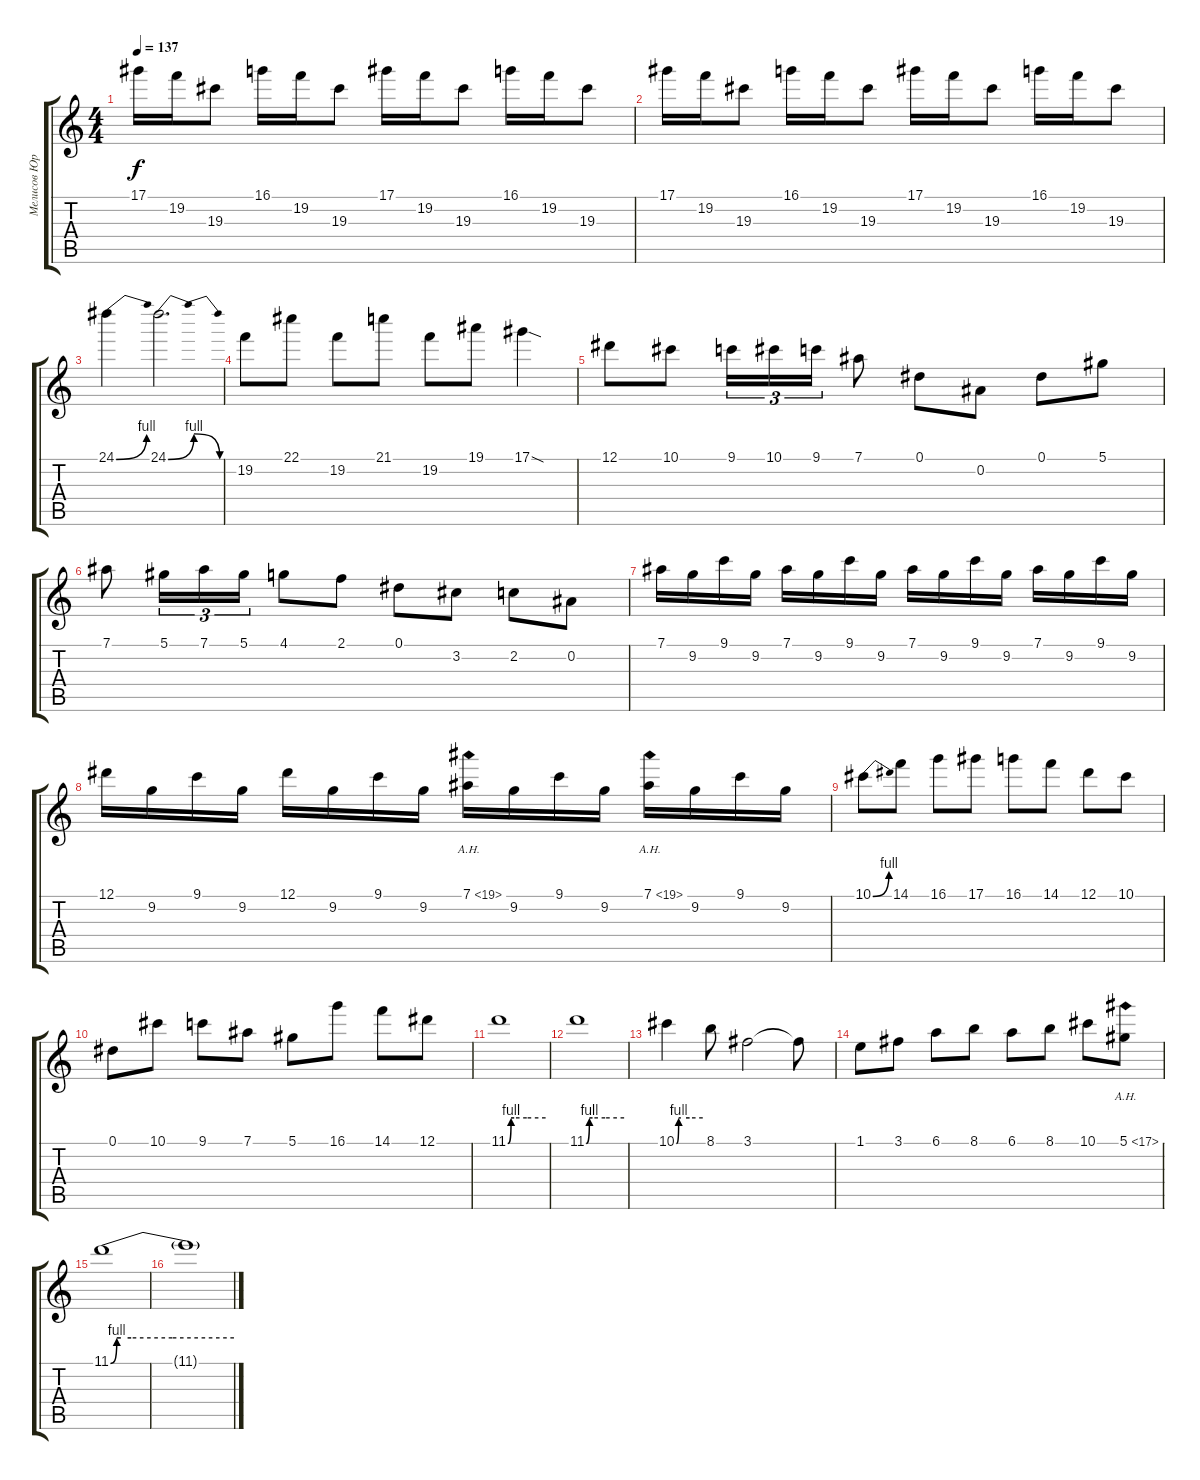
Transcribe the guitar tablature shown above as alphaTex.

\track ("Мелисов Юрий" "Мелисов Юр") {instrument distortionguitar}
\staff {score tabs}
\tuning (Eb4 Bb3 Gb3 Db3 Ab2 Eb2) {hide}
\ts (4 4)
\tempo 137
\clef g2
\ks c
17.1.16{dy f} 19.2.16 19.3.8 16.1.16 19.2.16 19.3.8 17.1.16 19.2.16 19.3.8 16.1.16 19.2.16 19.3.8 |
17.1.16 19.2.16 19.3.8 16.1.16 19.2.16 19.3.8 17.1.16 19.2.16 19.3.8 16.1.16 19.2.16 19.3.8 |
24.1{be (bend 0 0 60 4)}.4 24.1{be (bendrelease 0 0 10 4 30 4 60 0)}.2{d} |
19.2.8 22.1.8 19.2.8 21.1.8 19.2.8 19.1.8 17.1{sod}.4 |
12.1.8 10.1.8 9.1.16{tu (3 2)} 10.1.16{tu (3 2)} 9.1.16{tu (3 2)} 7.1.8 0.1.8 0.2.8 0.1.8 5.1.8 |
7.1.8 5.1.16{tu (3 2)} 7.1.16{tu (3 2)} 5.1.16{tu (3 2)} 4.1.8 2.1.8 0.1.8 3.2.8 2.2.8 0.2.8 |
7.1.16 9.2.16 9.1.16 9.2.16 7.1.16 9.2.16 9.1.16 9.2.16 7.1.16 9.2.16 9.1.16 9.2.16 7.1.16 9.2.16 9.1.16 9.2.16 |
12.1.16 9.2.16 9.1.16 9.2.16 12.1.16 9.2.16 9.1.16 9.2.16 7.1{ah 12}.16 9.2.16 9.1.16 9.2.16 7.1{ah 12}.16 9.2.16 9.1.16 9.2.16 |
10.1{be (bend 0 0 60 4)}.8 14.1.8 16.1.8 17.1.8 16.1.8 14.1.8 12.1.8 10.1.8 |
0.1.8 10.1.8 9.1.8 7.1.8 5.1.8 16.1.8 14.1.8 12.1.8 |
11.1{be (custom 0 0 5 4 10 4 30 4 60 4)}.1 |
11.1{be (custom 0 0 5 4 10 4 30 4 60 4)}.1 |
10.1{be (custom 0 0 5 4 10 4 30 4 60 4)}.4 8.1.8 3.1.2 3.1{t}.8 |
1.1.8 3.1.8 6.1.8 8.1.8 6.1.8 8.1.8 10.1.8 5.1{ah 12}.8 |
11.1{be (custom 0 0 3 4 5 4 10 4 30 4 60 4)}.1 |
11.1{t}.1
